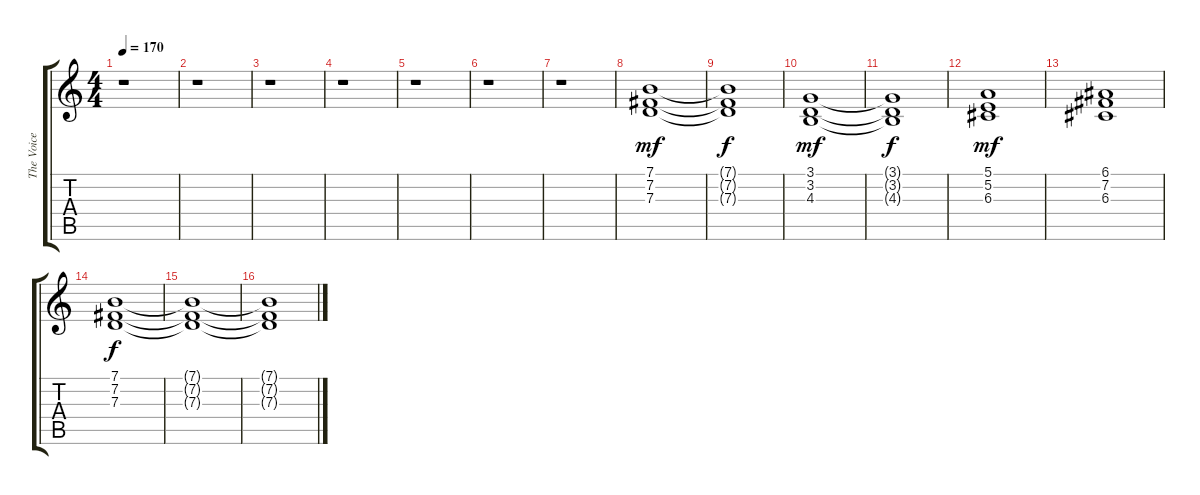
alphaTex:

\track ("The Voice of The Music" "The Voice ") {instrument choiraahs}
\staff {score tabs}
\tuning (E4 B3 G3 D3 A2 E2) {hide}
\ts (4 4)
\tempo 170
\clef g2
\ks c
r.1{dy fff} |
r.1 |
r.1 |
r.1 |
r.1 |
r.1 |
r.1 |
(7.1 7.2 7.3).1{dy mf balance 10} |
(7.1{t} 7.2{t} 7.3{t}).1{dy f} |
(3.1 3.2 4.3).1{dy mf} |
(3.1{t} 3.2{t} 4.3{t}).1{dy f} |
(5.1 5.2 6.3).1{dy mf} |
(6.1 7.2 6.3).1 |
(7.1 7.2 7.3).1{dy f} |
(7.1{t} 7.2{t} 7.3{t}).1 |
(7.1{t} 7.2{t} 7.3{t}).1
